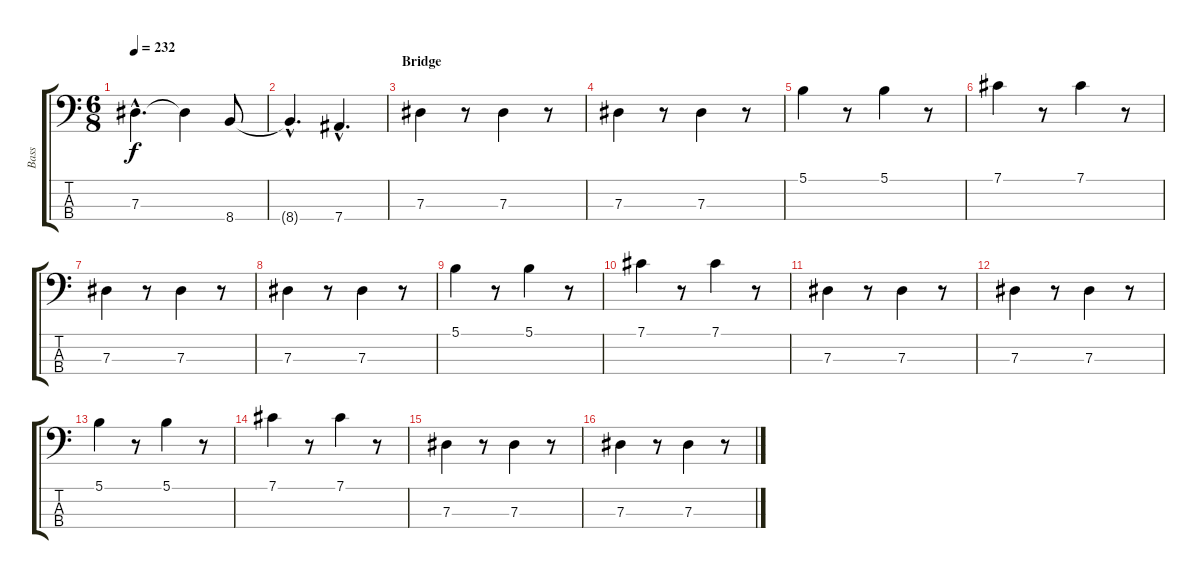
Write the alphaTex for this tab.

\track ("Bass" "Bass") {instrument electricbasspick}
\staff {score tabs}
\tuning (Gb2 Db2 Ab1 Eb1) {hide}
\ts (6 8)
\tempo 232
\clef f4
\ks c
7.3{hac t}.4{d dy f} 7.3{t}.4 8.4.8 |
8.4{hac t}.4{d} 7.4{hac}.4{d} |
\section ("" "Bridge")
7.3.4 r.8 7.3.4 r.8 |
7.3.4 r.8 7.3.4 r.8 |
5.1.4 r.8 5.1.4 r.8 |
7.1.4 r.8 7.1.4 r.8 |
7.3.4 r.8 7.3.4 r.8 |
7.3.4 r.8 7.3.4 r.8 |
5.1.4 r.8 5.1.4 r.8 |
7.1.4 r.8 7.1.4 r.8 |
7.3.4 r.8 7.3.4 r.8 |
7.3.4 r.8 7.3.4 r.8 |
5.1.4 r.8 5.1.4 r.8 |
7.1.4 r.8 7.1.4 r.8 |
7.3.4 r.8 7.3.4 r.8 |
7.3.4 r.8 7.3.4 r.8
